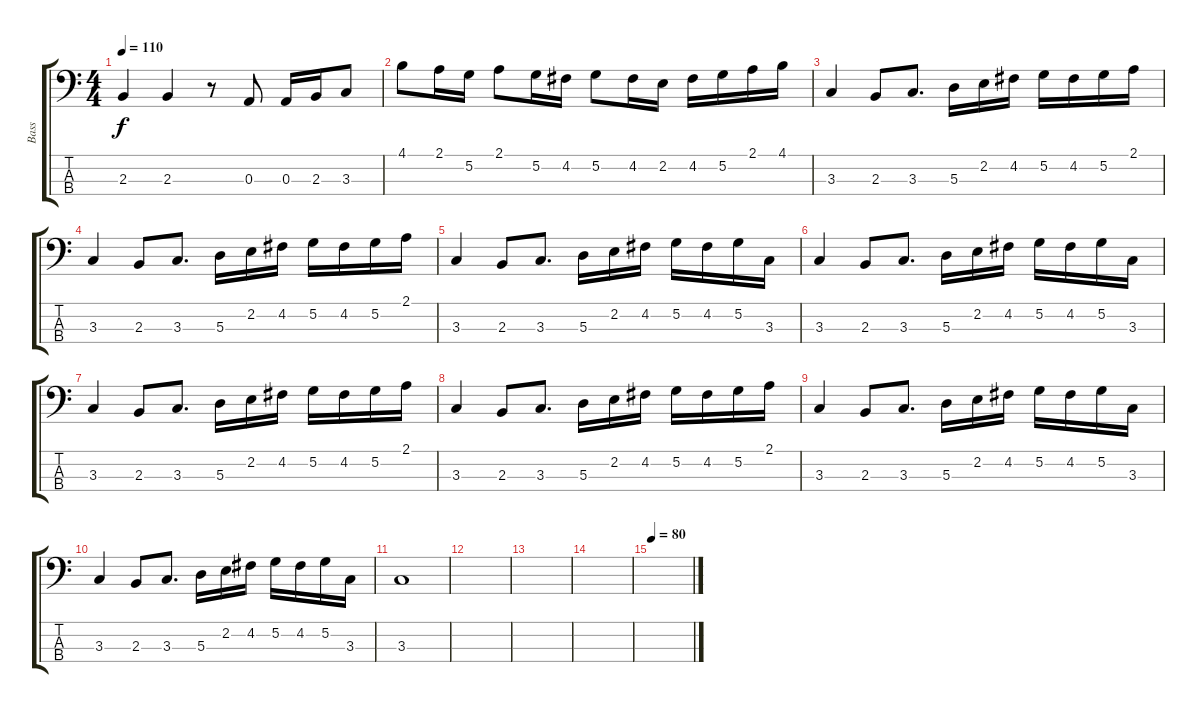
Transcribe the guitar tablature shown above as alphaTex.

\track ("Bass" "Bass") {instrument electricbasspick}
\staff {score tabs}
\tuning (G2 D2 A1 E1) {hide}
\ts (4 4)
\tempo 110
\clef f4
\ks c
2.3.4{dy f} 2.3.4 r.8 0.3.8 0.3.16 2.3.16 3.3.8 |
4.1.8 2.1.16 5.2.16 2.1.8 5.2.16 4.2.16 5.2.8 4.2.16 2.2.16 4.2.16 5.2.16 2.1.16 4.1.16 |
3.3.4 2.3.8 3.3.8{d} 5.3.16 2.2.16 4.2.16 5.2.16 4.2.16 5.2.16 2.1.16 |
3.3.4 2.3.8 3.3.8{d} 5.3.16 2.2.16 4.2.16 5.2.16 4.2.16 5.2.16 2.1.16 |
3.3.4 2.3.8 3.3.8{d} 5.3.16 2.2.16 4.2.16 5.2.16 4.2.16 5.2.16 3.3.16 |
3.3.4 2.3.8 3.3.8{d} 5.3.16 2.2.16 4.2.16 5.2.16 4.2.16 5.2.16 3.3.16 |
3.3.4 2.3.8 3.3.8{d} 5.3.16 2.2.16 4.2.16 5.2.16 4.2.16 5.2.16 2.1.16 |
3.3.4 2.3.8 3.3.8{d} 5.3.16 2.2.16 4.2.16 5.2.16 4.2.16 5.2.16 2.1.16 |
3.3.4 2.3.8 3.3.8{d} 5.3.16 2.2.16 4.2.16 5.2.16 4.2.16 5.2.16 3.3.16 |
3.3.4 2.3.8 3.3.8{d} 5.3.16 2.2.16 4.2.16 5.2.16 4.2.16 5.2.16 3.3.16 |
3.3.1 |
|
|
|
\tempo 80
